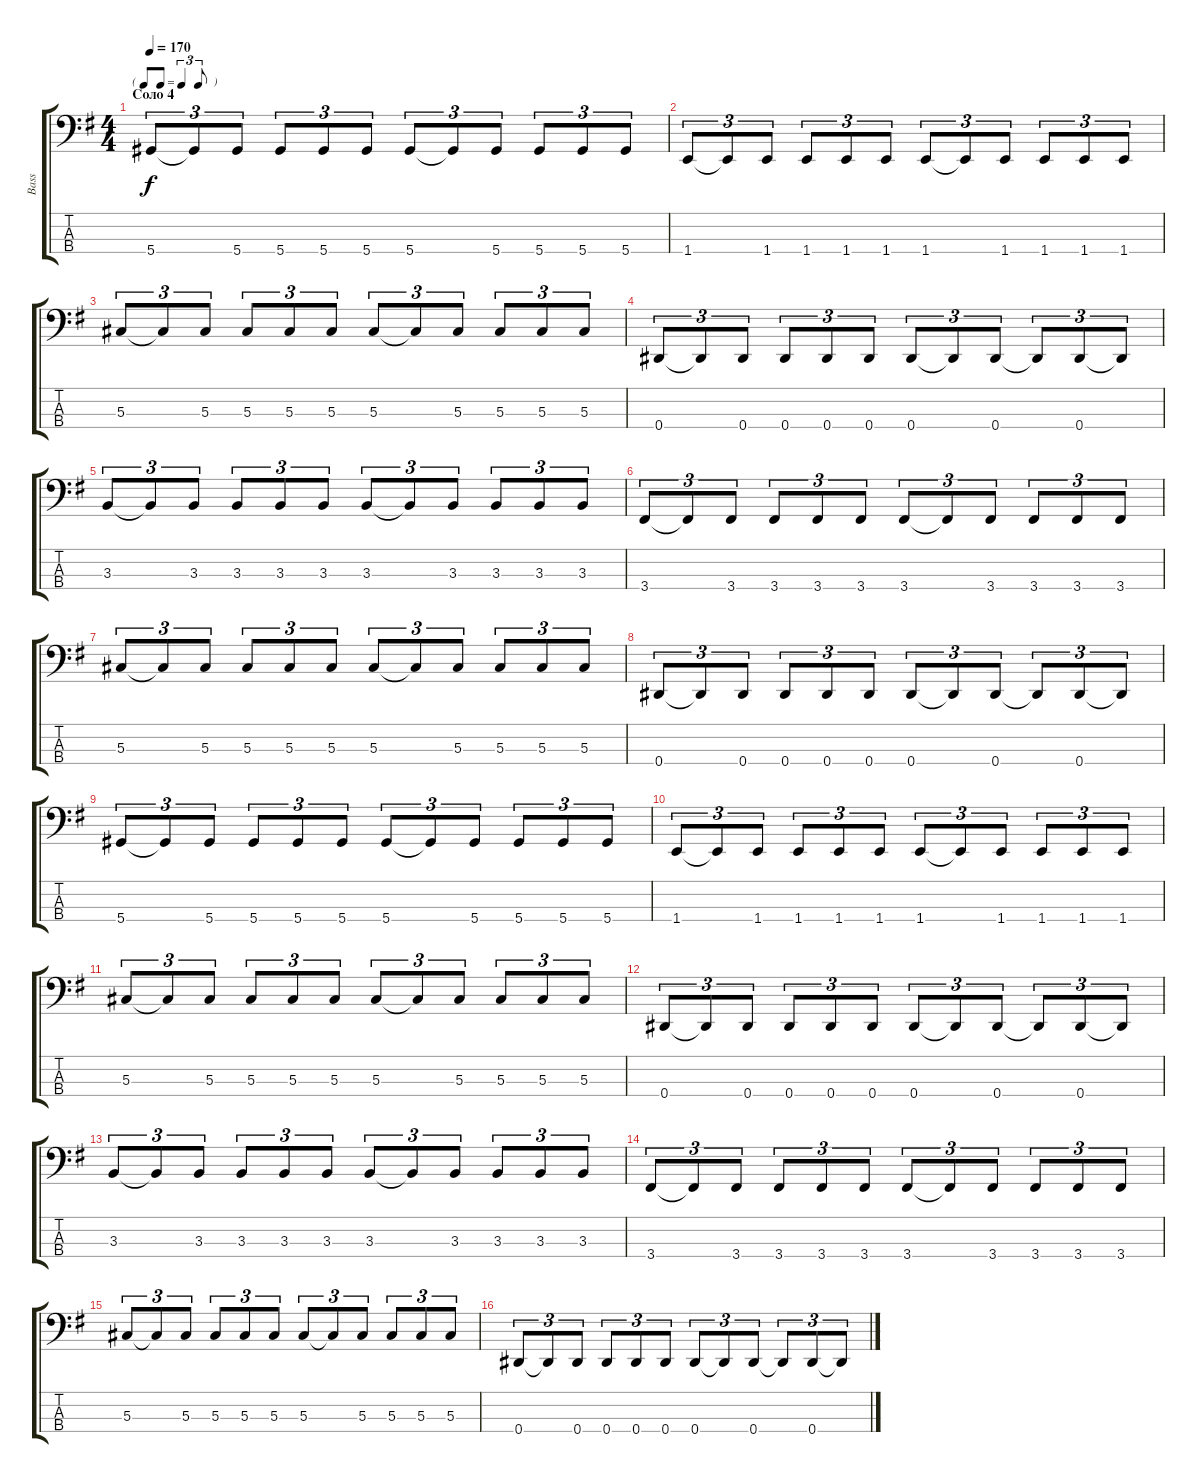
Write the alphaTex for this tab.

\track ("Bass" "Bass") {instrument electricbasspick}
\staff {score tabs}
\tuning (Gb2 Db2 Ab1 Eb1) {hide}
\ts (4 4)
\tf triplet8th
\section ("" "Соло 4")
\tempo 170
\clef f4
\ks eminor
5.4.8{tu (3 2) dy f} 5.4{t}.8{tu (3 2)} 5.4.8{tu (3 2)} 5.4.8{tu (3 2)} 5.4.8{tu (3 2)} 5.4.8{tu (3 2)} 5.4.8{tu (3 2)} 5.4{t}.8{tu (3 2)} 5.4.8{tu (3 2)} 5.4.8{tu (3 2)} 5.4.8{tu (3 2)} 5.4.8{tu (3 2)} |
1.4.8{tu (3 2)} 1.4{t}.8{tu (3 2)} 1.4.8{tu (3 2)} 1.4.8{tu (3 2)} 1.4.8{tu (3 2)} 1.4.8{tu (3 2)} 1.4.8{tu (3 2)} 1.4{t}.8{tu (3 2)} 1.4.8{tu (3 2)} 1.4.8{tu (3 2)} 1.4.8{tu (3 2)} 1.4.8{tu (3 2)} |
5.3.8{tu (3 2)} 5.3{t}.8{tu (3 2)} 5.3.8{tu (3 2)} 5.3.8{tu (3 2)} 5.3.8{tu (3 2)} 5.3.8{tu (3 2)} 5.3.8{tu (3 2)} 5.3{t}.8{tu (3 2)} 5.3.8{tu (3 2)} 5.3.8{tu (3 2)} 5.3.8{tu (3 2)} 5.3.8{tu (3 2)} |
0.4.8{tu (3 2)} 0.4{t}.8{tu (3 2)} 0.4.8{tu (3 2)} 0.4.8{tu (3 2)} 0.4.8{tu (3 2)} 0.4.8{tu (3 2)} 0.4.8{tu (3 2)} 0.4{t}.8{tu (3 2)} 0.4.8{tu (3 2)} 0.4{t}.8{tu (3 2)} 0.4.8{tu (3 2)} 0.4{t}.8{tu (3 2)} |
3.3.8{tu (3 2)} 3.3{t}.8{tu (3 2)} 3.3.8{tu (3 2)} 3.3.8{tu (3 2)} 3.3.8{tu (3 2)} 3.3.8{tu (3 2)} 3.3.8{tu (3 2)} 3.3{t}.8{tu (3 2)} 3.3.8{tu (3 2)} 3.3.8{tu (3 2)} 3.3.8{tu (3 2)} 3.3.8{tu (3 2)} |
3.4.8{tu (3 2)} 3.4{t}.8{tu (3 2)} 3.4.8{tu (3 2)} 3.4.8{tu (3 2)} 3.4.8{tu (3 2)} 3.4.8{tu (3 2)} 3.4.8{tu (3 2)} 3.4{t}.8{tu (3 2)} 3.4.8{tu (3 2)} 3.4.8{tu (3 2)} 3.4.8{tu (3 2)} 3.4.8{tu (3 2)} |
5.3.8{tu (3 2)} 5.3{t}.8{tu (3 2)} 5.3.8{tu (3 2)} 5.3.8{tu (3 2)} 5.3.8{tu (3 2)} 5.3.8{tu (3 2)} 5.3.8{tu (3 2)} 5.3{t}.8{tu (3 2)} 5.3.8{tu (3 2)} 5.3.8{tu (3 2)} 5.3.8{tu (3 2)} 5.3.8{tu (3 2)} |
0.4.8{tu (3 2)} 0.4{t}.8{tu (3 2)} 0.4.8{tu (3 2)} 0.4.8{tu (3 2)} 0.4.8{tu (3 2)} 0.4.8{tu (3 2)} 0.4.8{tu (3 2)} 0.4{t}.8{tu (3 2)} 0.4.8{tu (3 2)} 0.4{t}.8{tu (3 2)} 0.4.8{tu (3 2)} 0.4{t}.8{tu (3 2)} |
5.4.8{tu (3 2)} 5.4{t}.8{tu (3 2)} 5.4.8{tu (3 2)} 5.4.8{tu (3 2)} 5.4.8{tu (3 2)} 5.4.8{tu (3 2)} 5.4.8{tu (3 2)} 5.4{t}.8{tu (3 2)} 5.4.8{tu (3 2)} 5.4.8{tu (3 2)} 5.4.8{tu (3 2)} 5.4.8{tu (3 2)} |
1.4.8{tu (3 2)} 1.4{t}.8{tu (3 2)} 1.4.8{tu (3 2)} 1.4.8{tu (3 2)} 1.4.8{tu (3 2)} 1.4.8{tu (3 2)} 1.4.8{tu (3 2)} 1.4{t}.8{tu (3 2)} 1.4.8{tu (3 2)} 1.4.8{tu (3 2)} 1.4.8{tu (3 2)} 1.4.8{tu (3 2)} |
5.3.8{tu (3 2)} 5.3{t}.8{tu (3 2)} 5.3.8{tu (3 2)} 5.3.8{tu (3 2)} 5.3.8{tu (3 2)} 5.3.8{tu (3 2)} 5.3.8{tu (3 2)} 5.3{t}.8{tu (3 2)} 5.3.8{tu (3 2)} 5.3.8{tu (3 2)} 5.3.8{tu (3 2)} 5.3.8{tu (3 2)} |
0.4.8{tu (3 2)} 0.4{t}.8{tu (3 2)} 0.4.8{tu (3 2)} 0.4.8{tu (3 2)} 0.4.8{tu (3 2)} 0.4.8{tu (3 2)} 0.4.8{tu (3 2)} 0.4{t}.8{tu (3 2)} 0.4.8{tu (3 2)} 0.4{t}.8{tu (3 2)} 0.4.8{tu (3 2)} 0.4{t}.8{tu (3 2)} |
3.3.8{tu (3 2)} 3.3{t}.8{tu (3 2)} 3.3.8{tu (3 2)} 3.3.8{tu (3 2)} 3.3.8{tu (3 2)} 3.3.8{tu (3 2)} 3.3.8{tu (3 2)} 3.3{t}.8{tu (3 2)} 3.3.8{tu (3 2)} 3.3.8{tu (3 2)} 3.3.8{tu (3 2)} 3.3.8{tu (3 2)} |
3.4.8{tu (3 2)} 3.4{t}.8{tu (3 2)} 3.4.8{tu (3 2)} 3.4.8{tu (3 2)} 3.4.8{tu (3 2)} 3.4.8{tu (3 2)} 3.4.8{tu (3 2)} 3.4{t}.8{tu (3 2)} 3.4.8{tu (3 2)} 3.4.8{tu (3 2)} 3.4.8{tu (3 2)} 3.4.8{tu (3 2)} |
5.3.8{tu (3 2)} 5.3{t}.8{tu (3 2)} 5.3.8{tu (3 2)} 5.3.8{tu (3 2)} 5.3.8{tu (3 2)} 5.3.8{tu (3 2)} 5.3.8{tu (3 2)} 5.3{t}.8{tu (3 2)} 5.3.8{tu (3 2)} 5.3.8{tu (3 2)} 5.3.8{tu (3 2)} 5.3.8{tu (3 2)} |
0.4.8{tu (3 2)} 0.4{t}.8{tu (3 2)} 0.4.8{tu (3 2)} 0.4.8{tu (3 2)} 0.4.8{tu (3 2)} 0.4.8{tu (3 2)} 0.4.8{tu (3 2)} 0.4{t}.8{tu (3 2)} 0.4.8{tu (3 2)} 0.4{t}.8{tu (3 2)} 0.4.8{tu (3 2)} 0.4{t}.8{tu (3 2)}
